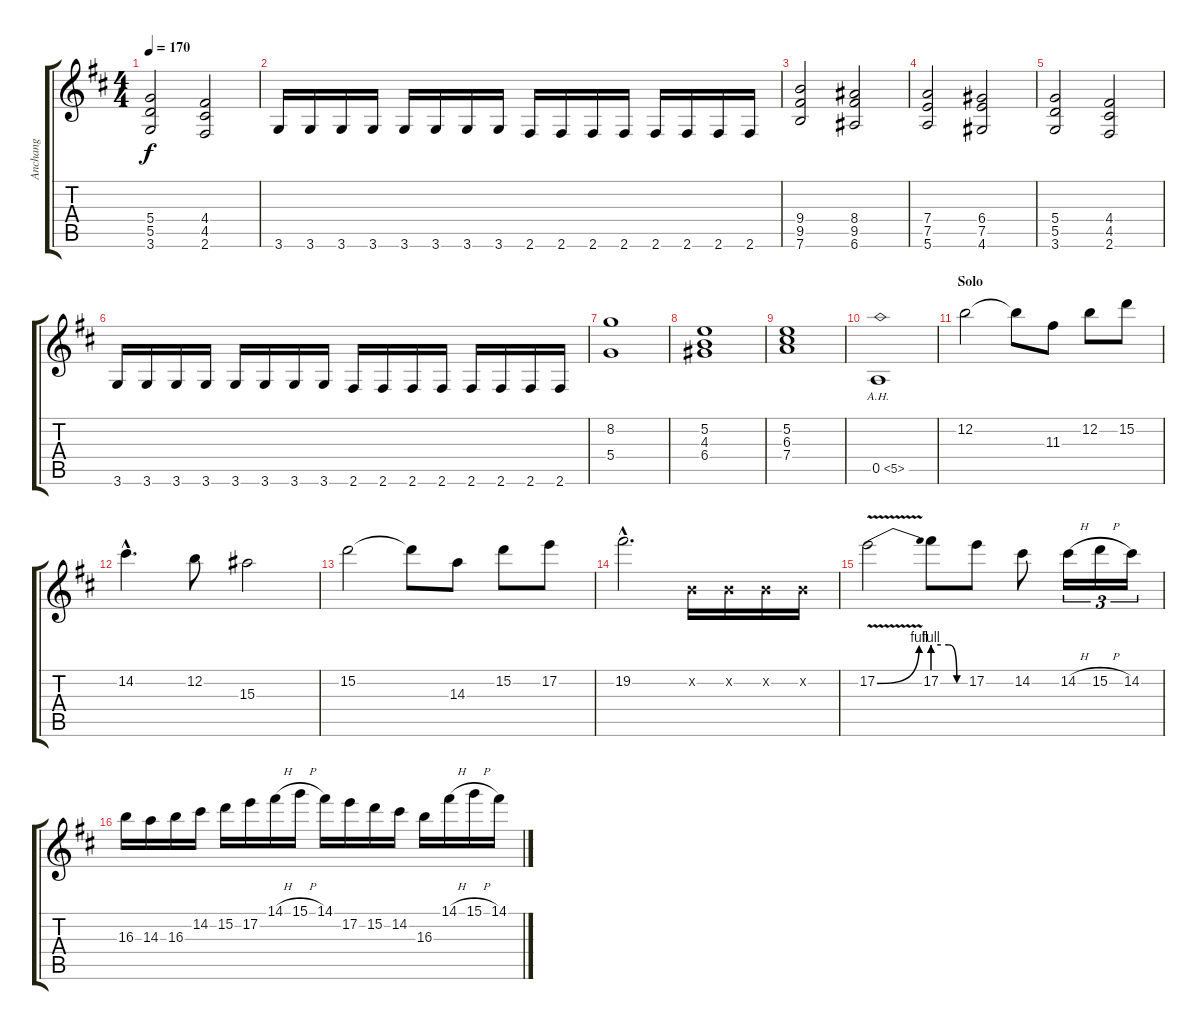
\track ("Anchang" "Anchang") {instrument overdrivenguitar}
\staff {score tabs}
\tuning (E4 B3 G3 D3 A2 E2) {hide}
\ts (4 4)
\tempo 170
\clef g2
\ks d
(5.4 5.5 3.6).2{dy f} (4.4 4.5 2.6).2 |
3.6.16 3.6.16 3.6.16 3.6.16 3.6.16 3.6.16 3.6.16 3.6.16 2.6.16 2.6.16 2.6.16 2.6.16 2.6.16 2.6.16 2.6.16 2.6.16 |
(9.4 9.5 7.6).2 (8.4 9.5 6.6).2 |
(7.4 7.5 5.6).2 (6.4 7.5 4.6).2 |
(5.4 5.5 3.6).2 (4.4 4.5 2.6).2 |
3.6.16 3.6.16 3.6.16 3.6.16 3.6.16 3.6.16 3.6.16 3.6.16 2.6.16 2.6.16 2.6.16 2.6.16 2.6.16 2.6.16 2.6.16 2.6.16 |
(8.2 5.4).1 |
(5.2 4.3 6.4).1 |
(5.2 6.3 7.4).1 |
0.5{ah 5}.1 |
\section ("" "Solo")
12.2.2 12.2{t}.8 11.3.8 12.2.8 15.2.8 |
14.2{hac}.4{d} 12.2.8 15.3.2 |
15.2.2 15.2{t}.8 14.3.8 15.2.8 17.2.8 |
19.2{hac}.2{d} 0.2{x}.16 0.2{x}.16 0.2{x}.16 0.2{x}.16 |
17.2{be (bend 0 0 60 4) v}.2 17.2{be (custom 0 4 15 4 30 4 45 0 60 0)}.8 17.2.8 14.2.8 14.2{h}.16{tu (3 2)} 15.2{h}.16{tu (3 2)} 14.2.16{tu (3 2)} |
16.3.16 14.3.16 16.3.16 14.2.16 15.2.16 17.2.16 14.1{h}.16 15.1{h}.16 14.1.16 17.2.16 15.2.16 14.2.16 16.3.16 14.1{h}.16 15.1{h}.16 14.1.16
